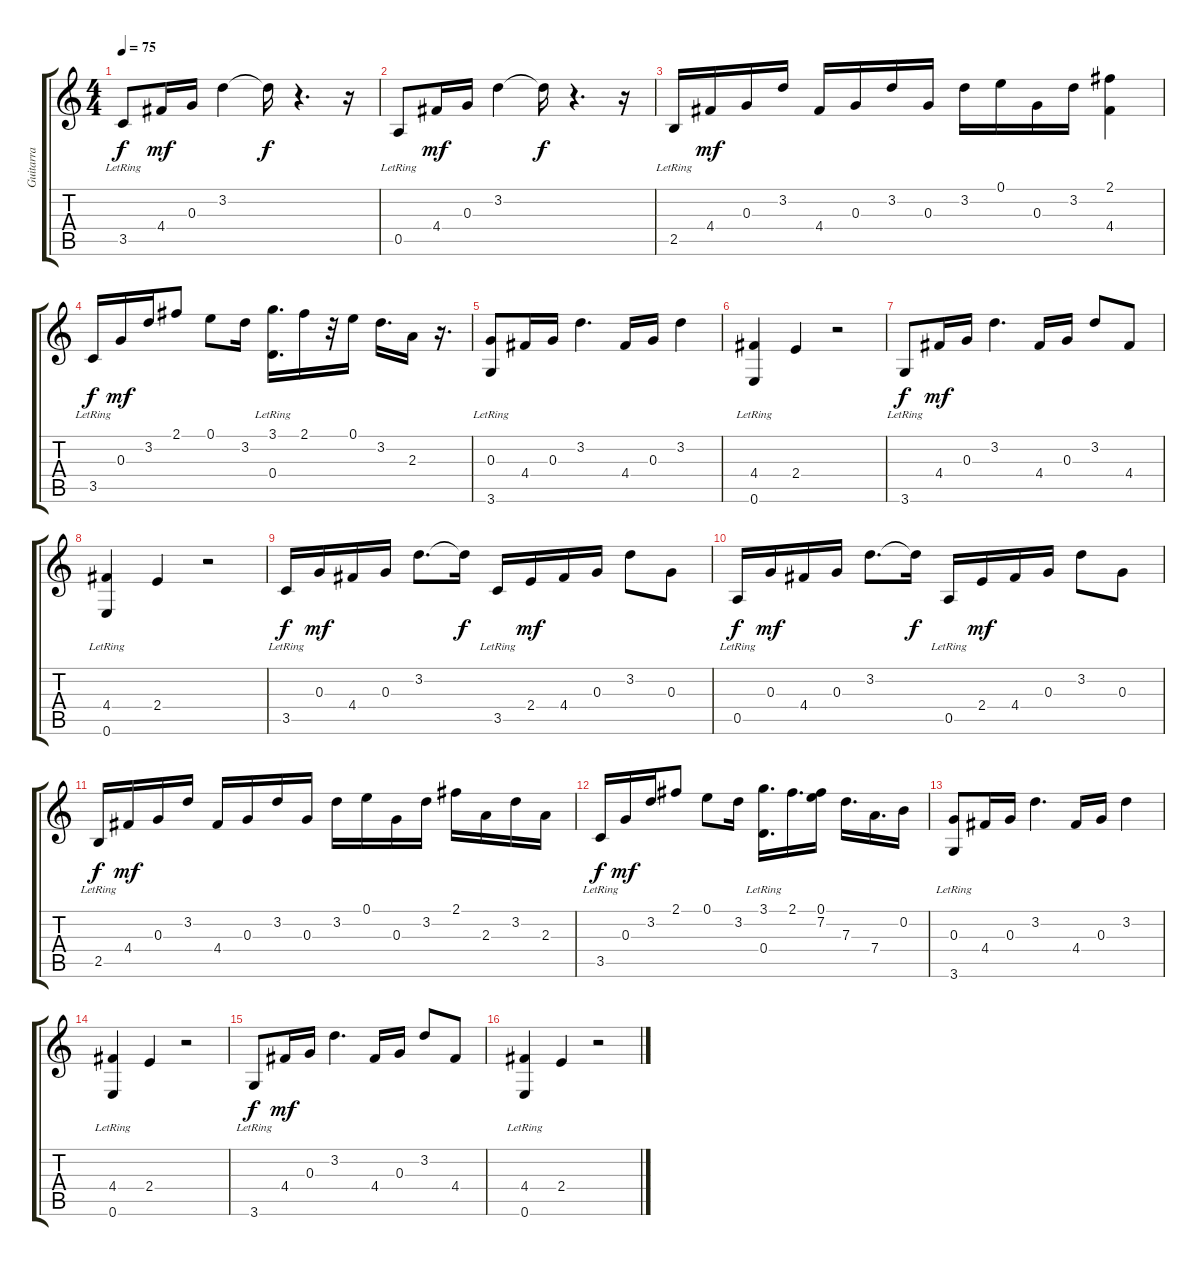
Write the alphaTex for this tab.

\track ("Guitarra" "Guitarra") {instrument acousticguitarnylon}
\staff {score tabs}
\tuning (E4 B3 G3 D3 A2 E2) {hide}
\ts (4 4)
\tempo 75
\clef g2
\ks c
3.5{lr}.8{dy f} 4.4.16{dy mf} 0.3.16 3.2.4 3.2{t}.16{dy f} r.4{d} r.16 |
0.5{lr}.8 4.4.16{dy mf} 0.3.16 3.2.4 3.2{t}.16{dy f} r.4{d} r.16 |
2.5{lr}.16 4.4.16{dy mf} 0.3.16 3.2.16 4.4.16 0.3.16 3.2.16 0.3.16 3.2.16 0.1.16 0.3.16 3.2.16 (2.1 4.4).4 |
3.5{lr}.16{dy f} 0.3.16{dy mf} 3.2.16 2.1.8 0.1.8 3.2.16 (3.1 0.4{lr}).16{d} 2.1.16 r.32 0.1.16 3.2.16{d} 2.3.16 r.16{d} |
(0.3 3.6{lr}).8 4.4.16 0.3.16 3.2.4{d} 4.4.16 0.3.16 3.2.4 |
(4.4 0.6{lr}).4 2.4.4 r.2 |
3.6{lr}.8{dy f} 4.4.16{dy mf} 0.3.16 3.2.4{d} 4.4.16 0.3.16 3.2.8 4.4.8 |
(4.4 0.6{lr}).4 2.4.4 r.2 |
3.5{lr}.16{dy f} 0.3.16{dy mf} 4.4.16 0.3.16 3.2.8{d} 3.2{t}.16{dy f} 3.5{lr}.16 2.4.16{dy mf} 4.4.16 0.3.16 3.2.8 0.3.8 |
0.5{lr}.16{dy f} 0.3.16{dy mf} 4.4.16 0.3.16 3.2.8{d} 3.2{t}.16{dy f} 0.5{lr}.16 2.4.16{dy mf} 4.4.16 0.3.16 3.2.8 0.3.8 |
2.5{lr}.16{dy f} 4.4.16{dy mf} 0.3.16 3.2.16 4.4.16 0.3.16 3.2.16 0.3.16 3.2.16 0.1.16 0.3.16 3.2.16 2.1.16 2.3.16 3.2.16 2.3.16 |
3.5{lr}.16{dy f} 0.3.16{dy mf} 3.2.16 2.1.8 0.1.8 3.2.16 (3.1 0.4{lr}).16{d} 2.1.16{d} (0.1 7.2).16 7.3.16{d} 7.4.16{d} 0.2.16 |
(0.3 3.6{lr}).8 4.4.16 0.3.16 3.2.4{d} 4.4.16 0.3.16 3.2.4 |
(4.4 0.6{lr}).4 2.4.4 r.2 |
3.6{lr}.8{dy f} 4.4.16{dy mf} 0.3.16 3.2.4{d} 4.4.16 0.3.16 3.2.8 4.4.8 |
(4.4 0.6{lr}).4 2.4.4 r.2
